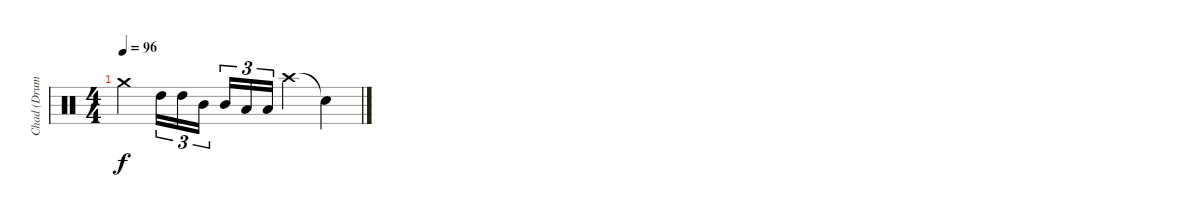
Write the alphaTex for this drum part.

\track ("Chad (Drums)" "Chad (Drum") {instrument percussion}
\staff {score}
\articulation defaults
\ts (4 4)
\tempo 96
\clef neutral
\ks c "Crash medium (hit)".4{dy f} "High Tom (hit)".16{tu (3 2)} "High Tom (hit)".16{tu (3 2)} "Mid Tom (hit)".16{tu (3 2)} "Mid Tom (hit)".16{tu (3 2)} "Low Tom (hit)".16{tu (3 2)} "Low Tom (hit)".16{tu (3 2)} "Crash high (hit)".4 "Snare (hit)"{t}.4
